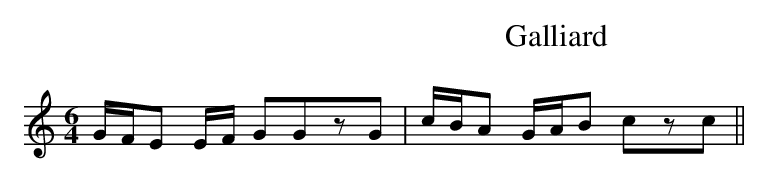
X:1
T:Galliard
M:6/4
K:DDor
G/F/E E/F/ GGzG | c/B/A G/A/B czc ||
